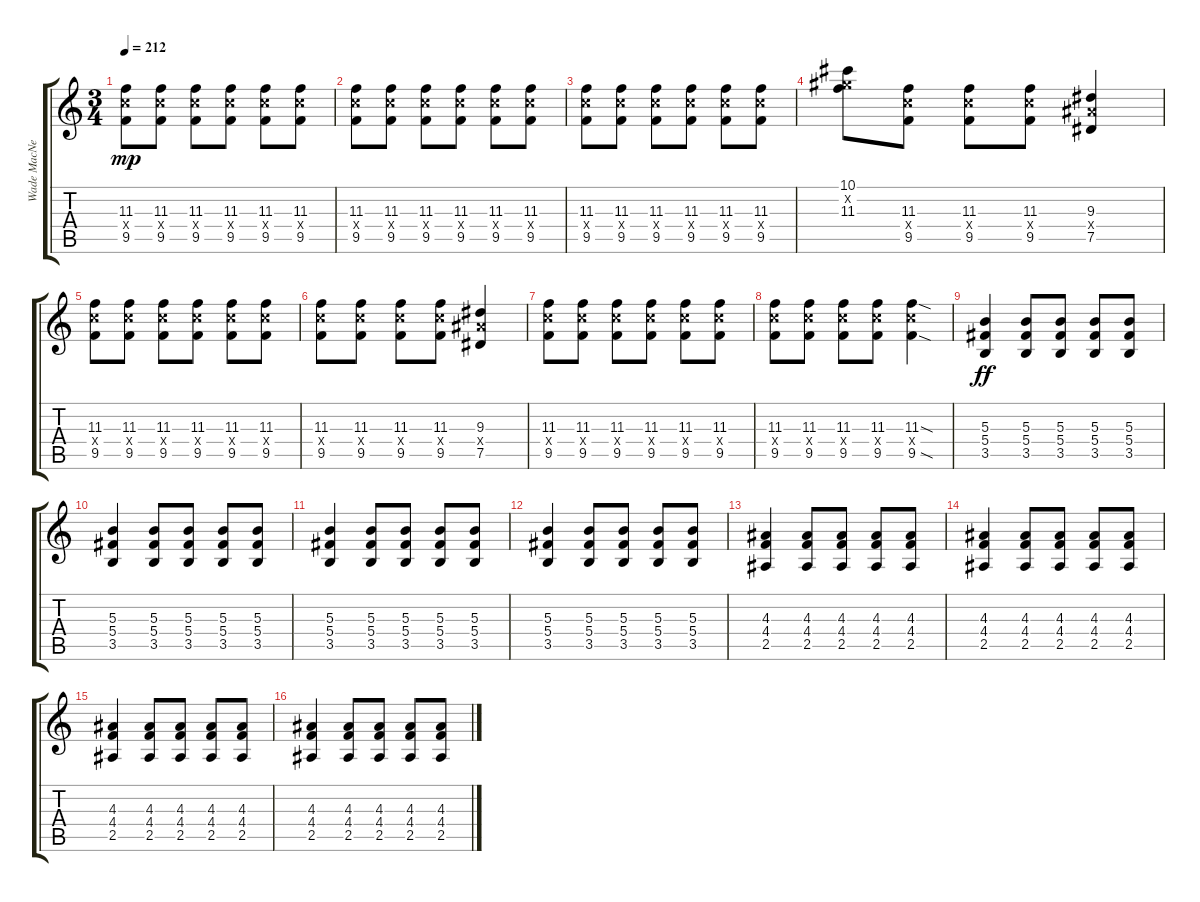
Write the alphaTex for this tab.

\track ("Wade MacNeil" "Wade MacNe") {instrument distortionguitar}
\staff {score tabs}
\tuning (Eb4 Bb3 Gb3 Db3 Ab2 Eb2) {hide}
\ts (3 4)
\tempo 212
\clef g2
\ks c
(11.3 11.4{x} 9.5).8{dy mp} (11.3 11.4{x} 9.5).8 (11.3 11.4{x} 9.5).8 (11.3 11.4{x} 9.5).8 (11.3 11.4{x} 9.5).8 (11.3 11.4{x} 9.5).8 |
(11.3 11.4{x} 9.5).8 (11.3 11.4{x} 9.5).8 (11.3 11.4{x} 9.5).8 (11.3 11.4{x} 9.5).8 (11.3 11.4{x} 9.5).8 (11.3 11.4{x} 9.5).8 |
(11.3 11.4{x} 9.5).8 (11.3 11.4{x} 9.5).8 (11.3 11.4{x} 9.5).8 (11.3 11.4{x} 9.5).8 (11.3 11.4{x} 9.5).8 (11.3 11.4{x} 9.5).8 |
(10.1 10.2{x} 11.3).8 (11.3 11.4{x} 9.5).8 (11.3 11.4{x} 9.5).8 (11.3 11.4{x} 9.5).8 (9.3 9.4{x} 7.5).4 |
(11.3 11.4{x} 9.5).8 (11.3 11.4{x} 9.5).8 (11.3 11.4{x} 9.5).8 (11.3 11.4{x} 9.5).8 (11.3 11.4{x} 9.5).8 (11.3 11.4{x} 9.5).8 |
(11.3 11.4{x} 9.5).8 (11.3 11.4{x} 9.5).8 (11.3 11.4{x} 9.5).8 (11.3 11.4{x} 9.5).8 (9.3 9.4{x} 7.5).4 |
(11.3 11.4{x} 9.5).8 (11.3 11.4{x} 9.5).8 (11.3 11.4{x} 9.5).8 (11.3 11.4{x} 9.5).8 (11.3 11.4{x} 9.5).8 (11.3 11.4{x} 9.5).8 |
(11.3 11.4{x} 9.5).8 (11.3 11.4{x} 9.5).8 (11.3 11.4{x} 9.5).8 (11.3 11.4{x} 9.5).8 (11.3{sod} 11.4{x} 9.5{sod}).4 |
(5.3 5.4 3.5).4{dy ff} (5.3 5.4 3.5).8 (5.3 5.4 3.5).8 (5.3 5.4 3.5).8 (5.3 5.4 3.5).8 |
(5.3 5.4 3.5).4 (5.3 5.4 3.5).8 (5.3 5.4 3.5).8 (5.3 5.4 3.5).8 (5.3 5.4 3.5).8 |
(5.3 5.4 3.5).4 (5.3 5.4 3.5).8 (5.3 5.4 3.5).8 (5.3 5.4 3.5).8 (5.3 5.4 3.5).8 |
(5.3 5.4 3.5).4 (5.3 5.4 3.5).8 (5.3 5.4 3.5).8 (5.3 5.4 3.5).8 (5.3 5.4 3.5).8 |
(4.3 4.4 2.5).4 (4.3 4.4 2.5).8 (4.3 4.4 2.5).8 (4.3 4.4 2.5).8 (4.3 4.4 2.5).8 |
(4.3 4.4 2.5).4 (4.3 4.4 2.5).8 (4.3 4.4 2.5).8 (4.3 4.4 2.5).8 (4.3 4.4 2.5).8 |
(4.3 4.4 2.5).4 (4.3 4.4 2.5).8 (4.3 4.4 2.5).8 (4.3 4.4 2.5).8 (4.3 4.4 2.5).8 |
(4.3 4.4 2.5).4 (4.3 4.4 2.5).8 (4.3 4.4 2.5).8 (4.3 4.4 2.5).8 (4.3 4.4 2.5).8
